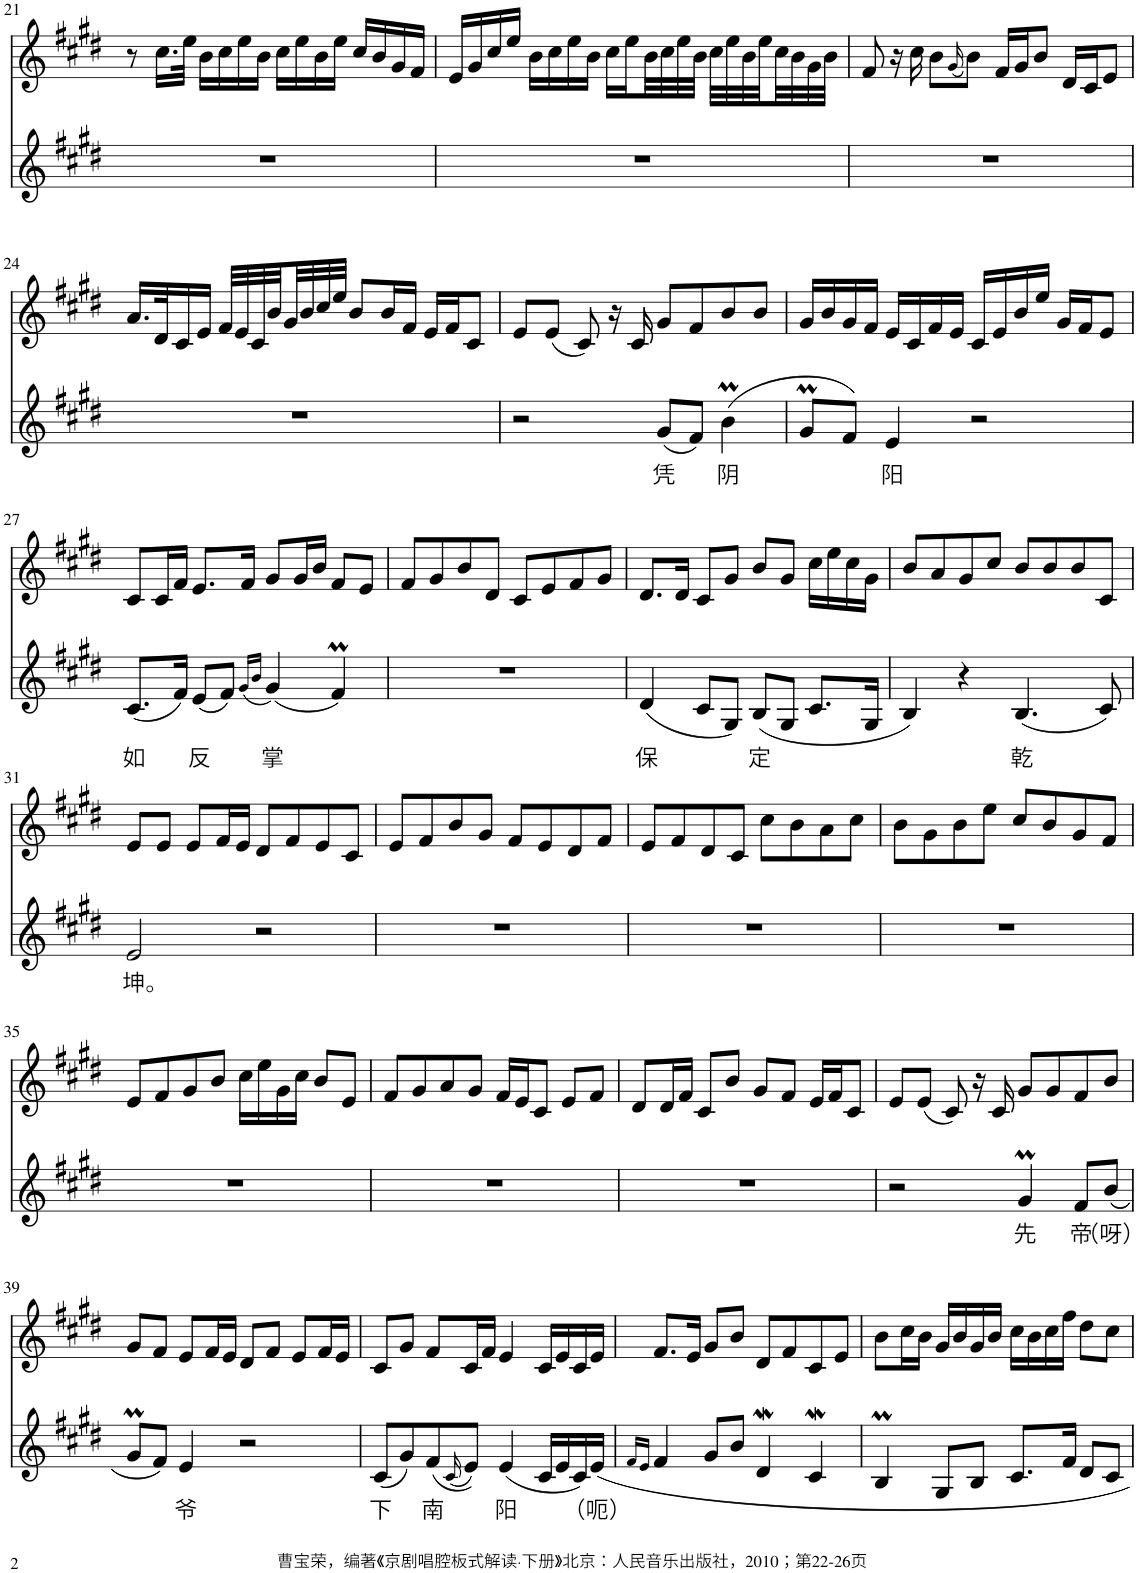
**kern	**text	**kern
*part2	*part2	*part1
*staff2	*staff2	*staff1
*I"Piano	*	*I"Piano
*I'Pno	*	*I'Pno
!!LO:PB:g=z
*clefG2	*	*clefG2
*k[f#c#g#d#]	*	*k[f#c#g#d#]
*M4/4	*	*M4/4
=21	=21	=21
1r	.	8r
.	.	16.cc#\LL
.	.	32ee\JJk
.	.	16b\LL
.	.	16cc#\
.	.	16ee\
.	.	16b\JJ
.	.	16cc#\LL
.	.	16ee\
.	.	16b\
.	.	16ee\JJ
.	.	16cc#/LL
.	.	16b/
.	.	16g#/
.	.	16f#/JJ
=22	=22	=22
1r	.	16e/LL
.	.	16g#/
.	.	16cc#/
.	.	16ee/JJ
.	.	16b\LL
.	.	16cc#\
.	.	16ee\
.	.	16b\JJ
.	.	16cc#\LL
.	.	16ee\
.	.	32b\L
.	.	32cc#\
.	.	32ee\
.	.	32b\JJJ
.	.	32cc#\LLL
.	.	32ee\
.	.	32b\
.	.	32ee\
.	.	32cc#\
.	.	32b\
.	.	32g#\
.	.	32b\JJJ
=23	=23	=23
1r	.	8f#/
.	.	16r
.	.	16cc#\
.	.	8b\L
.	.	(16qg#/
.	.	8b\J)
.	.	16f#/LL
.	.	16g#/J
.	.	8b/J
.	.	16d#/LL
.	.	16c#/J
.	.	8e/J
!!LO:LB:g=z
=24	=24	=24
1r	.	16.a/LL
.	.	32d#/K
.	.	16c#/
.	.	16e/JJ
.	.	32f#/LLL
.	.	32e/
.	.	32c#/
.	.	32b/
.	.	32g#/
.	.	32b/
.	.	32cc#/
.	.	32ee/JJJ
.	.	8b/L
.	.	16b/L
.	.	16f#/JJ
.	.	16e/LL
.	.	16f#/J
.	.	8c#/J
=25	=25	=25
2r	.	8e/L
.	.	(8e/J
.	.	8c#/)
.	.	16r
.	.	16c#/
!	!LO:LY:b	!
(8g#/L	凭	8g#/L
8f#/J)	.	8f#/
!	!LO:LY:b	!
(4bM\	阴	8b/
.	.	8b/J
=26	=26	=26
8g#m/L	.	16g#/LL
.	.	16b/
8f#/J)	.	16g#/
.	.	16f#/JJ
!	!LO:LY:b	!
4e/	阳	16e/LL
.	.	16c#/
.	.	16f#/
.	.	16e/JJ
2r	.	16c#/LL
.	.	16e/
.	.	16b/
.	.	16ee/JJ
.	.	16g#/LL
.	.	16f#/J
.	.	8e/J
!!LO:LB:g=z
=27	=27	=27
!	!LO:LY:b	!
(8.c#/L	如	8c#/L
.	.	16c#/L
16f#/Jk)	.	16f#/JJ
!	!LO:LY:b	!
(8e/L	反	8.e/L
8f#/J)	.	.
.	.	16f#/Jk
(16qg#/LL	.	.
16qb/JJ	.	.
!	!LO:LY:b	!
(4g#/)	掌	8g#/L
.	.	16g#/L
.	.	16b/JJ
4f#M/)	.	8f#/L
.	.	8e/J
=28	=28	=28
1r	.	8f#/L
.	.	8g#/
.	.	8b/
.	.	8d#/J
.	.	8c#/L
.	.	8e/
.	.	8f#/
.	.	8g#/J
=29	=29	=29
!	!LO:LY:b	!
(4d#/	保	8.d#/L
.	.	16d#/Jk
8c#/L	.	8c#/L
8G#/J)	.	8g#/J
!	!LO:LY:b	!
(8B/L	定	8b/L
8G#/J	.	8g#/J
8.c#/L	.	16cc#\LL
.	.	16ee\
.	.	16cc#\
16G#/Jk	.	16g#\JJ
=30	=30	=30
4B/)	.	8b/L
.	.	8a/
4r	.	8g#/
.	.	8cc#/J
!	!LO:LY:b	!
(4.B/	乾	8b/L
.	.	8b/
.	.	8b/
8c#/)	.	8c#/J
!!LO:LB:g=z
=31	=31	=31
!	!LO:LY:b	!
2e/	坤。	8e/L
.	.	8e/J
.	.	8e/L
.	.	16f#/L
.	.	16e/JJ
2r	.	8d#/L
.	.	8f#/
.	.	8e/
.	.	8c#/J
=32	=32	=32
1r	.	8e/L
.	.	8f#/
.	.	8b/
.	.	8g#/J
.	.	8f#/L
.	.	8e/
.	.	8d#/
.	.	8f#/J
=33	=33	=33
1r	.	8e/L
.	.	8f#/
.	.	8d#/
.	.	8c#/J
.	.	8cc#\L
.	.	8b\
.	.	8a\
.	.	8cc#\J
=34	=34	=34
1r	.	8b\L
.	.	8g#\
.	.	8b\
.	.	8ee\J
.	.	8cc#/L
.	.	8b/
.	.	8g#/
.	.	8f#/J
!!LO:LB:g=z
=35	=35	=35
1r	.	8e/L
.	.	8f#/
.	.	8g#/
.	.	8b/J
.	.	16cc#\LL
.	.	16ee\
.	.	16g#\
.	.	16cc#\JJ
.	.	8b/L
.	.	8e/J
=36	=36	=36
1r	.	8f#/L
.	.	8g#/
.	.	8a/
.	.	8g#/J
.	.	16f#/LL
.	.	16e/J
.	.	8c#/J
.	.	8e/L
.	.	8f#/J
=37	=37	=37
1r	.	8d#/L
.	.	16d#/L
.	.	16f#/JJ
.	.	8c#/L
.	.	8b/J
.	.	8g#/L
.	.	8f#/J
.	.	16e/LL
.	.	16f#/J
.	.	8c#/J
=38	=38	=38
2r	.	8e/L
.	.	(8e/J
.	.	8c#/)
.	.	16r
.	.	16c#/
!	!LO:LY:b	!
4g#m/	先	8g#/L
.	.	8g#/
!	!LO:LY:b	!
8f#/L	帝	8f#/
!	!LO:LY:b	!
(8b/J	（呀）	8b/J
!!LO:LB:g=z
=39	=39	=39
8g#m/L	.	8g#/L
8f#/J)	.	8f#/J
!	!LO:LY:b	!
4e/	爷	8e/L
.	.	16f#/L
.	.	16e/JJ
2r	.	8d#/L
.	.	8f#/J
.	.	8e/L
.	.	16f#/L
.	.	16e/JJ
=40	=40	=40
!	!LO:LY:b	!
(8c#/L	下	8c#/L
8g#/)	.	8g#/J
!	!LO:LY:b	!
(8f#/	南	8f#/L
(16qc#/	.	.
8e/J))	.	16c#/L
.	.	16f#/JJ
!	!LO:LY:b	!
(4e/	阳	4e/
16c#/LL	.	16c#/LL
16e/	.	16e/
16c#/)	.	16c#/
!	!LO:LY:b	!
16e/JJ	（呃）	16e/JJ
=41	=41	=41
16qf#/LL	.	.
16qe/JJ	.	.
4f#/	.	8.f#/L
.	.	16e/Jk
8g#/L	.	8g#/L
8b/J	.	8b/J
4d#W/	.	8d#/L
.	.	8f#/
4c#W/	.	8c#/
.	.	8e/J
=42	=42	=42
4BM/	.	8b\L
.	.	16cc#\L
.	.	16b\JJ
8G#/L	.	16g#/LL
.	.	16b/
8B/J	.	16g#/
.	.	16b/JJ
8.c#/L	.	16cc#\LL
.	.	16b\
.	.	16cc#\
16f#/Jk	.	16ff#\JJ
8d#/L	.	8dd#\L
8c#/J	.	8cc#\J
=	=	=
*-	*-	*-
